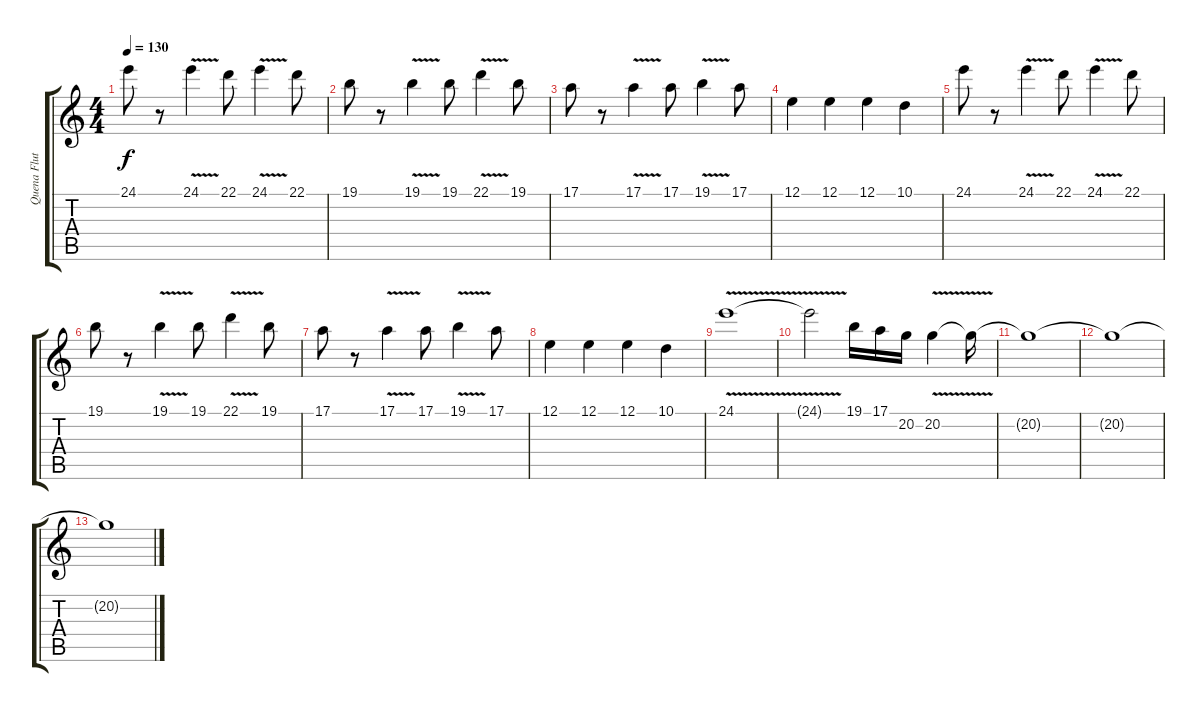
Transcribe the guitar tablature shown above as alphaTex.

\track ("Quena Flute" "Quena Flut") {instrument piccolo}
\staff {score tabs}
\tuning (E4 B3 G3 D3 A2 E2) {hide}
\ts (4 4)
\tempo 130
\clef g2
\ks c
24.1.8{dy f} r.8 24.1{v}.4 22.1.8 24.1{v}.4 22.1.8 |
19.1.8 r.8 19.1{v}.4 19.1.8 22.1{v}.4 19.1.8 |
17.1.8 r.8 17.1{v}.4 17.1.8 19.1{v}.4 17.1.8 |
12.1.4 12.1.4 12.1.4 10.1.4 |
24.1.8 r.8 24.1{v}.4 22.1.8 24.1{v}.4 22.1.8 |
19.1.8 r.8 19.1{v}.4 19.1.8 22.1{v}.4 19.1.8 |
17.1.8 r.8 17.1{v}.4 17.1.8 19.1{v}.4 17.1.8 |
12.1.4 12.1.4 12.1.4 10.1.4 |
24.1{v}.1{volume 6} |
24.1{t}.2 19.1.16 17.1.16 20.2.16 20.2{v}.4 20.2{t}.16 |
20.2{t}.1{volume 1} |
20.2{t}.1 |
20.2{t}.1
